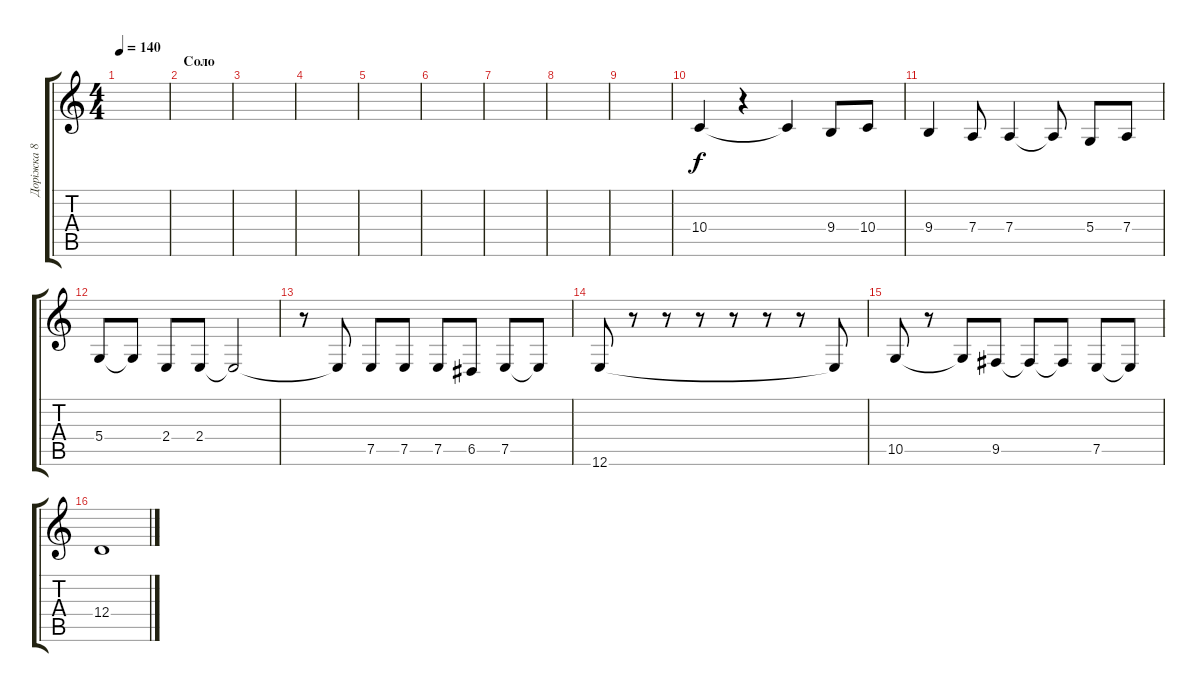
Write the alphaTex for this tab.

\track ("Доріжка 8" "Доріжка 8") {instrument pad2warm}
\staff {score tabs}
\tuning (E4 B3 G3 D3 A2 E2) {hide}
\ts (4 4)
\tempo 140
\clef g2
\ks c
|
\section ("" "Cоло")
|
|
|
|
|
|
|
|
10.4.4{volume 15 balance 0 instrument distortionguitar} r.4 10.4{t}.4 9.4.8 10.4.8 |
9.4.4 7.4.8 7.4.4 7.4{t}.8 5.4.8 7.4.8 |
5.4.8 5.4{t}.8 2.4.8 2.4.8 2.4{t}.2 |
r.8 2.4{t}.8 7.5.8 7.5.8 7.5.8 6.5.8 7.5.8 7.5{t}.8 |
12.6.8 r.8 r.8 r.8 r.8 r.8 r.8 12.6{t}.8 |
10.5.8 r.8 10.5{t}.8 9.5.8 9.5{t}.8 9.5{t}.8 7.5.8 7.5{t}.8 |
12.4.1
